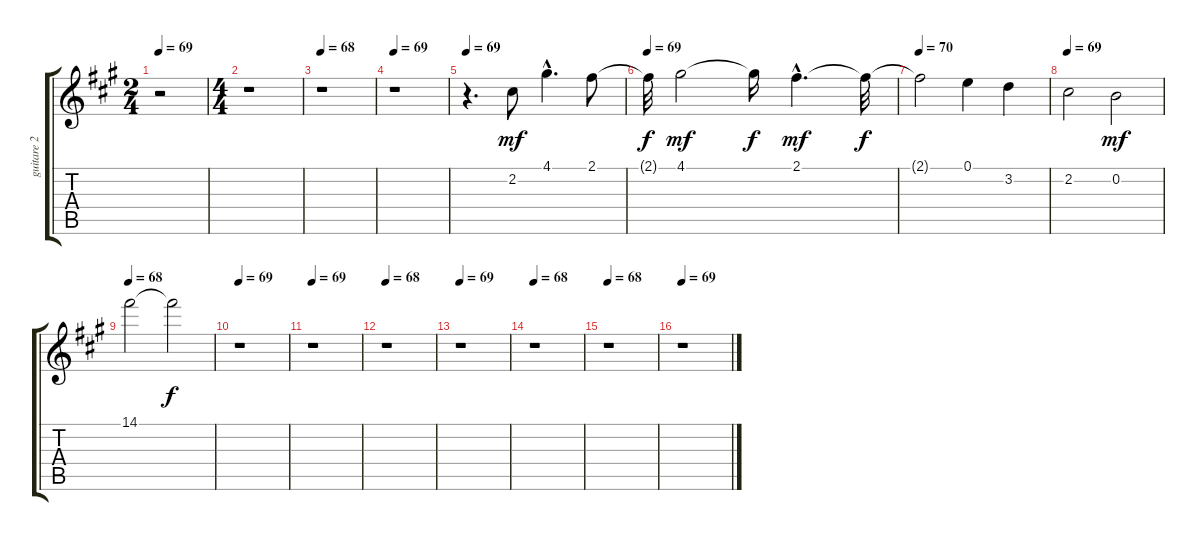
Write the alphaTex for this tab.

\track ("guitare 2" "guitare 2") {instrument overdrivenguitar}
\staff {score tabs}
\tuning (E4 B3 G3 D3 A2 E2) {hide}
\ts (2 4)
\tempo 69
\clef g2
\ks f#minor
r.2{dy f} |
\ts (4 4)
r.1 |
\tempo 68
r.1 |
\tempo 69
r.1 |
\tempo 69
r.4{d} 2.2.8{dy mf} 4.1{hac}.4{d} 2.1.8 |
\tempo 69
2.1{t}.32{dy f} 4.1.2{dy mf} 4.1{t}.16{dy f} 2.1{hac}.4{d dy mf} 2.1{t}.32{dy f} |
\tempo 70
2.1{t}.2 0.1.4 3.2.4 |
\tempo 69
2.2.2 0.2.2{dy mf} |
\tempo 68
14.1.2 14.1{t}.2{dy f} |
\tempo 69
r.1 |
\tempo 69
r.1 |
\tempo 68
r.1 |
\tempo 69
r.1 |
\tempo 68
r.1 |
\tempo 68
r.1 |
\tempo 69
r.1
